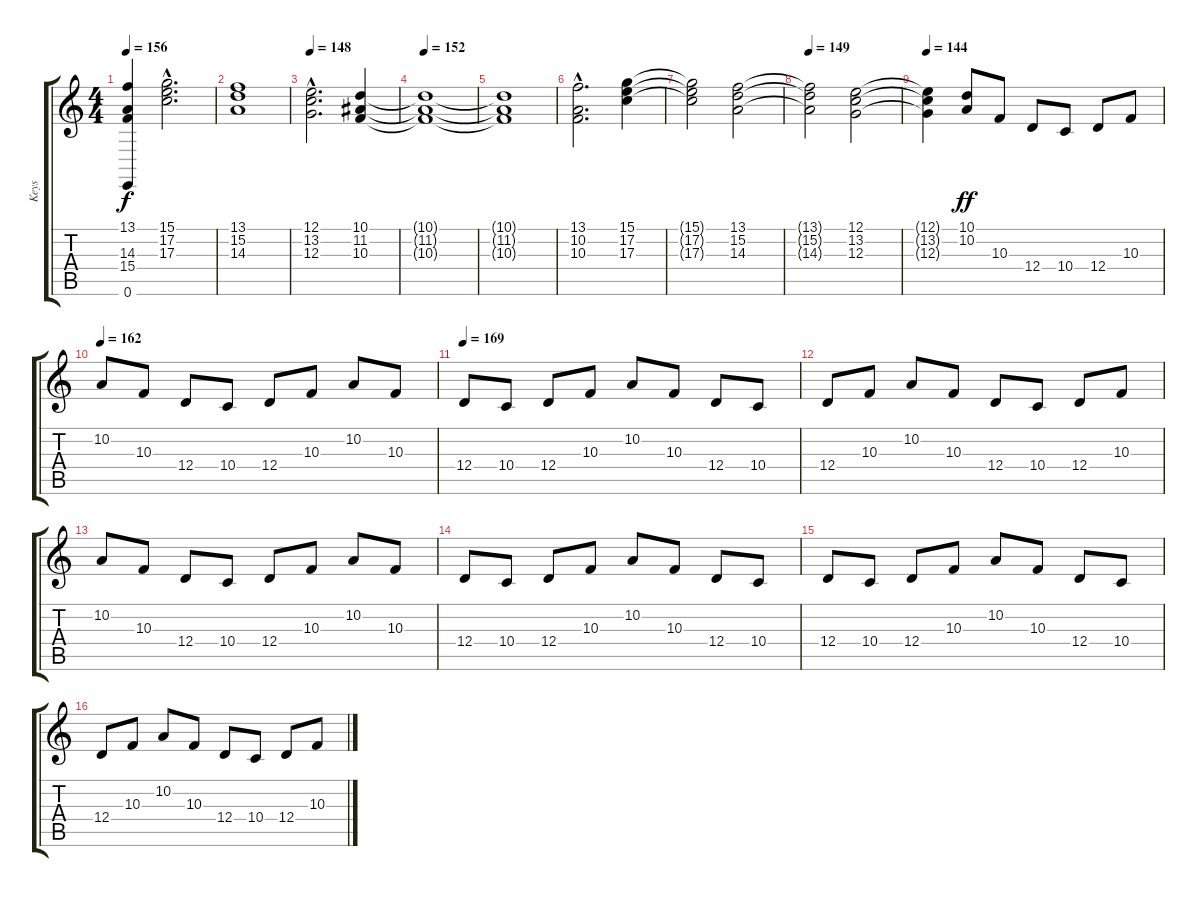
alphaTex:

\track ("Keys" "Keys") {instrument stringensemble2}
\staff {score tabs}
\tuning (E4 B3 G3 D3 A2 E2) {hide}
\ts (4 4)
\tempo 156
\clef g2
\ks c
(13.1{t} 14.3{t} 15.4{t} 0.6).4{dy f} (15.1{hac} 17.2{hac} 17.3{hac}).2{d} |
(13.1 15.2 14.3).1 |
\tempo 148
(12.1{hac} 13.2{hac} 12.3{hac}).2{d} (10.1 11.2 10.3).4 |
\tempo 152
(10.1{t} 11.2{t} 10.3{t}).1 |
(10.1{t} 11.2{t} 10.3{t}).1 |
(13.1{hac} 10.2{hac} 10.3{hac}).2{d} (15.1 17.2 17.3).4 |
(15.1{t} 17.2{t} 17.3{t}).2 (13.1 15.2 14.3).2 |
\tempo 149
(13.1{t} 15.2{t} 14.3{t}).2 (12.1 13.2 12.3).2 |
\tempo 144
(12.1{t} 13.2{t} 12.3{t}).4 (10.1 10.2).8{dy ff balance 5} 10.3.8 12.4.8 10.4.8 12.4.8 10.3.8 |
\tempo 162
10.2.8 10.3.8 12.4.8 10.4.8 12.4.8 10.3.8 10.2.8 10.3.8 |
\tempo 169
12.4.8 10.4.8 12.4.8 10.3.8 10.2.8 10.3.8 12.4.8 10.4.8 |
12.4.8 10.3.8 10.2.8 10.3.8 12.4.8 10.4.8 12.4.8 10.3.8 |
10.2.8 10.3.8 12.4.8 10.4.8 12.4.8 10.3.8 10.2.8 10.3.8 |
12.4.8 10.4.8 12.4.8 10.3.8 10.2.8 10.3.8 12.4.8 10.4.8 |
12.4.8 10.4.8 12.4.8 10.3.8 10.2.8 10.3.8 12.4.8 10.4.8 |
12.4.8 10.3.8 10.2.8 10.3.8 12.4.8 10.4.8 12.4.8 10.3.8
